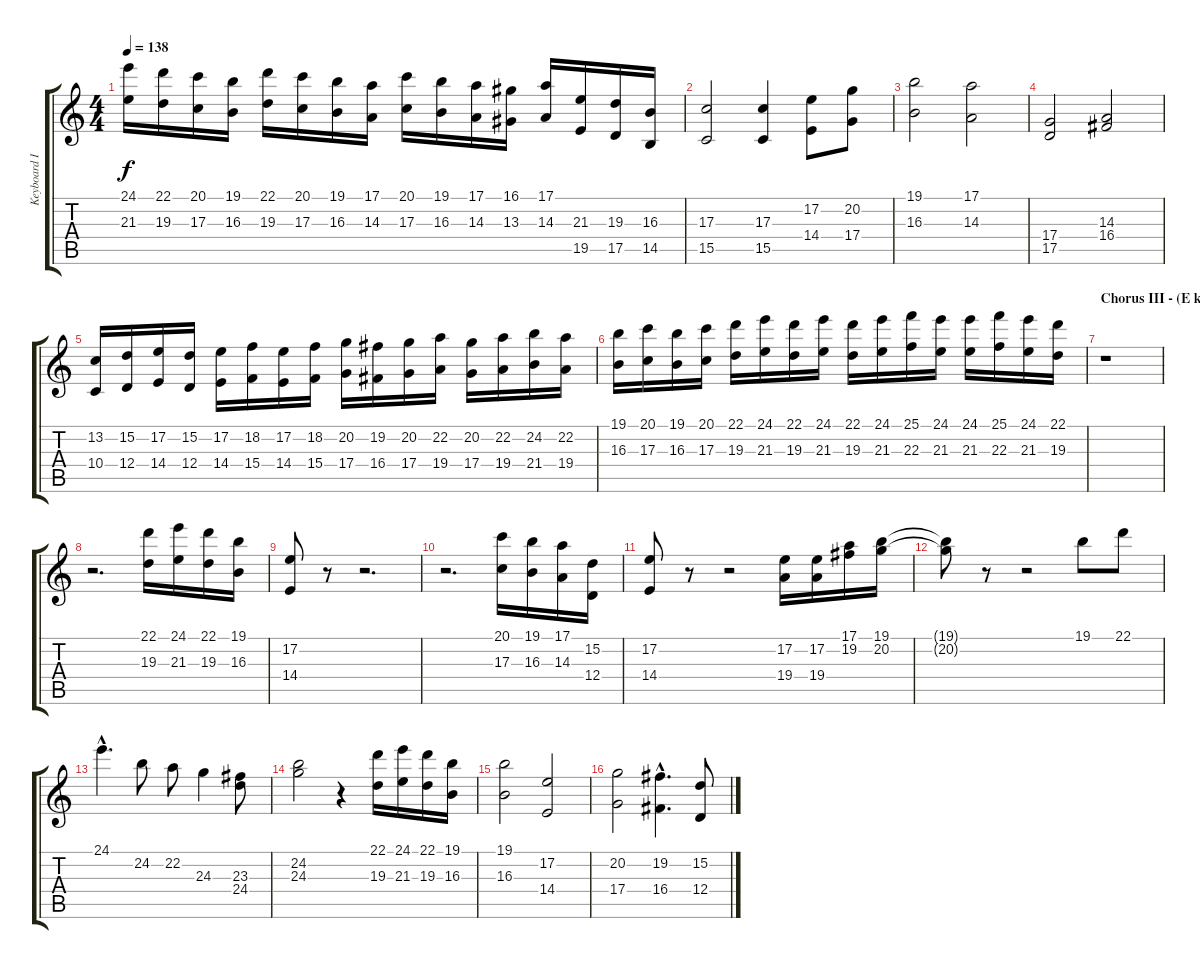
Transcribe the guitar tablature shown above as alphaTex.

\track ("Keyboard II" "Keyboard I") {instrument synthstrings1}
\staff {score tabs}
\tuning (E4 B3 G3 D3 A2 E2) {hide}
\ts (4 4)
\tempo 138
\clef g2
\ks c
(24.1 21.3).16{dy f} (22.1 19.3).16 (20.1 17.3).16 (19.1 16.3).16 (22.1 19.3).16 (20.1 17.3).16 (19.1 16.3).16 (17.1 14.3).16 (20.1 17.3).16 (19.1 16.3).16 (17.1 14.3).16 (16.1 13.3).16 (17.1 14.3).16 (21.3 19.5).16 (19.3 17.5).16 (16.3 14.5).16 |
(17.3 15.5).2 (17.3 15.5).4 (17.2 14.4).8 (20.2 17.4).8 |
(19.1 16.3).2 (17.1 14.3).2 |
(17.4 17.5).2 (14.3 16.4).2 |
(13.2 10.4).16 (15.2 12.4).16 (17.2 14.4).16 (15.2 12.4).16 (17.2 14.4).16 (18.2 15.4).16 (17.2 14.4).16 (18.2 15.4).16 (20.2 17.4).16 (19.2 16.4).16 (20.2 17.4).16 (22.2 19.4).16 (20.2 17.4).16 (22.2 19.4).16 (24.2 21.4).16 (22.2 19.4).16 |
(19.1 16.3).16 (20.1 17.3).16 (19.1 16.3).16 (20.1 17.3).16 (22.1 19.3).16 (24.1 21.3).16 (22.1 19.3).16 (24.1 21.3).16 (22.1 19.3).16 (24.1 21.3).16 (25.1 22.3).16 (24.1 21.3).16 (24.1 21.3).16 (25.1 22.3).16 (24.1 21.3).16 (22.1 19.3).16 |
\section ("" "Chorus III - (E key)")
r.1 |
r.2{d} (22.1 19.3).16 (24.1 21.3).16 (22.1 19.3).16 (19.1 16.3).16 |
(17.2 14.4).8 r.8 r.2{d} |
r.2{d} (20.1 17.3).16 (19.1 16.3).16 (17.1 14.3).16 (15.2 12.4).16 |
(17.2 14.4).8 r.8 r.2 (17.2 19.4).16 (17.2 19.4).16 (17.1 19.2).16 (19.1 20.2).16 |
(19.1{t} 20.2{t}).8 r.8 r.2 19.1.8 22.1.8 |
24.1{hac}.4{d} 24.2.8 22.2.8 24.3.4 (23.3 24.4).8 |
(24.2 24.3).2 r.4 (22.1 19.3).16 (24.1 21.3).16 (22.1 19.3).16 (19.1 16.3).16 |
(19.1 16.3).2 (17.2 14.4).2 |
(20.2 17.4).2 (19.2{hac} 16.4{hac}).4{d} (15.2 12.4).8
